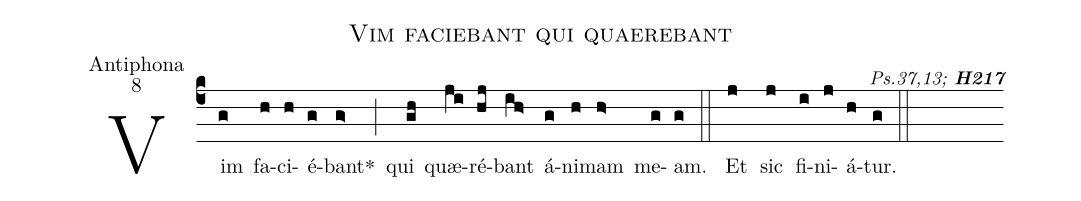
name:Vim faciebant qui quaerebant;
office-part:Antiphona;
mode:8;
commentary:{\itshape\mdseries Ps.37,13;\/} {\bfseries H217};
%%
(c4) Vim(g) fa(h)ci(h)é(g)bant<sp>*</sp>(g>) (;)
qui(gh) quæ(ji)ré(hj)bant(ih>) á(g)ni(h)mam(h>) me(g)am.(g) (::)
<eu> Et(j) sic(j) fi(i)ni(j)á(h)tur.(g) </eu> (::)
